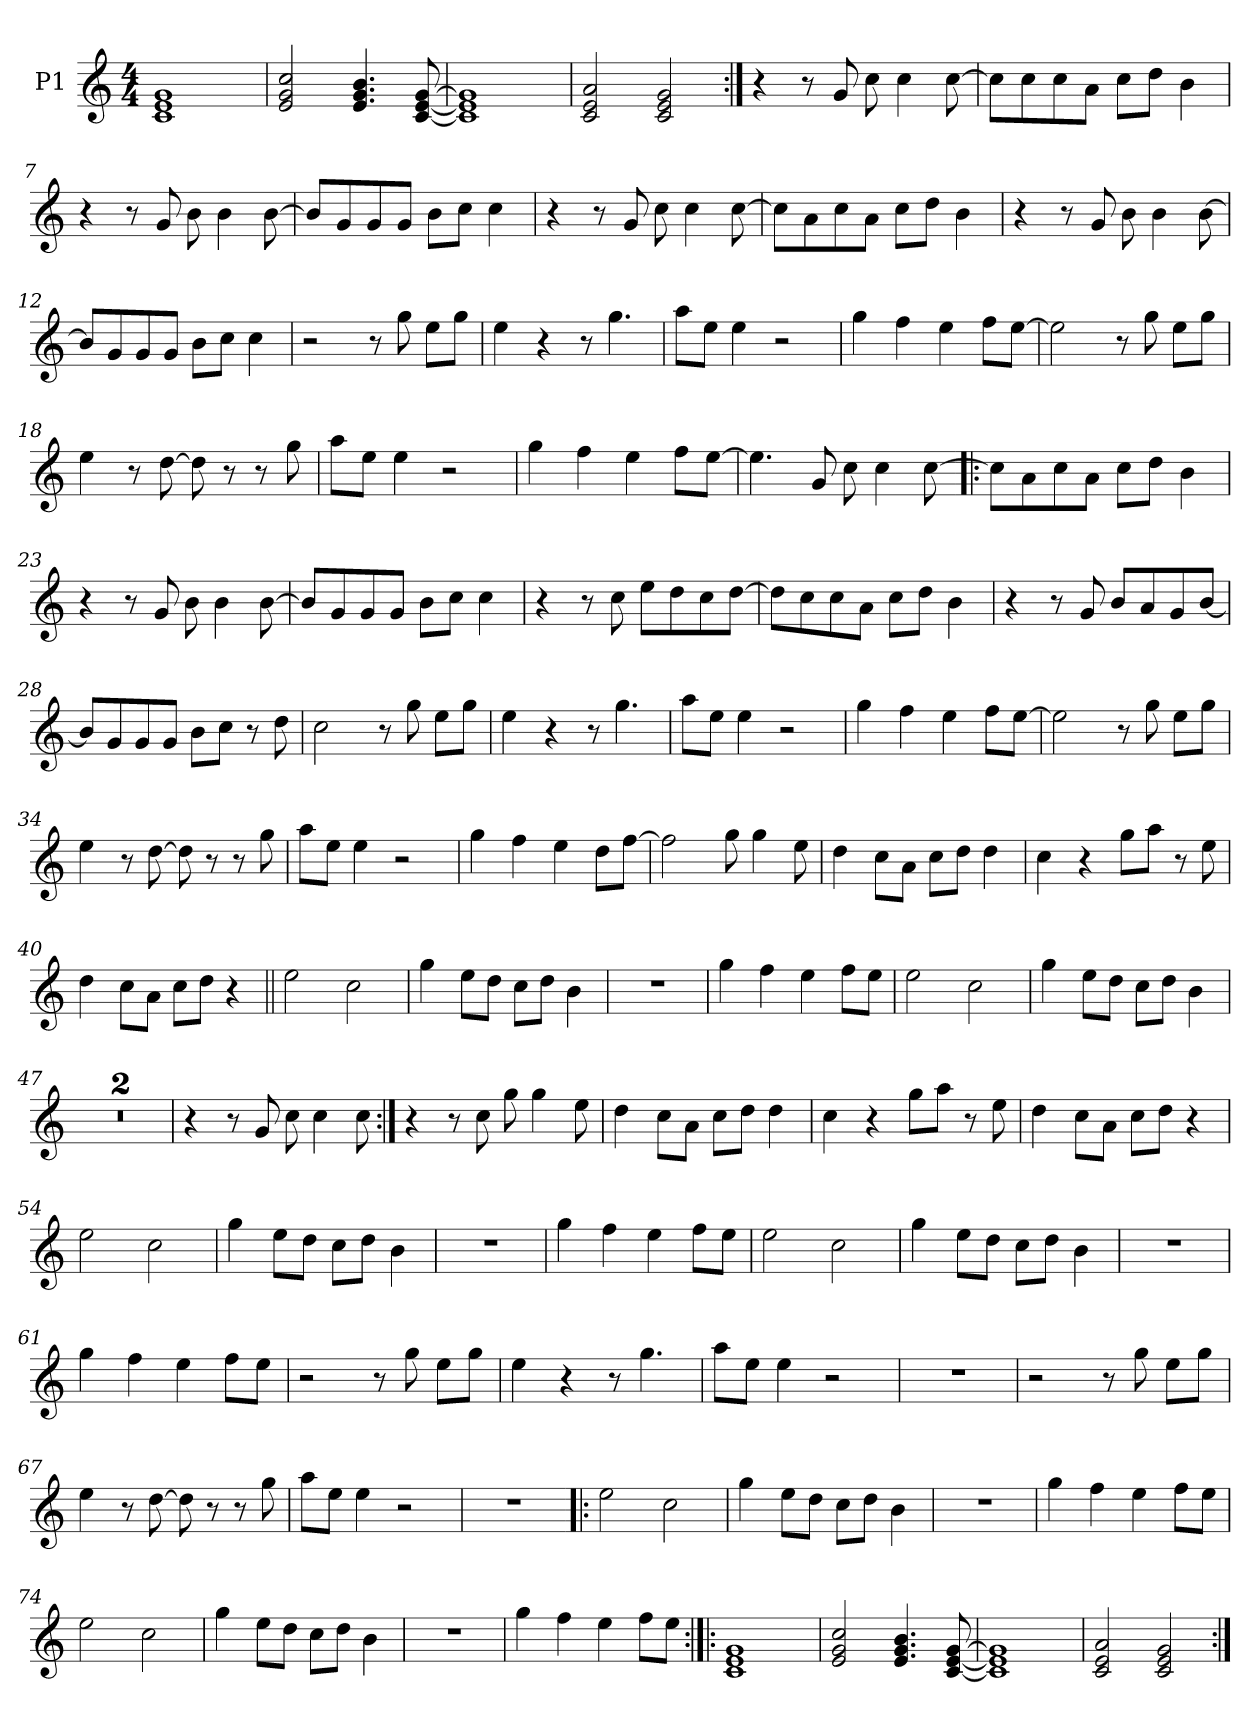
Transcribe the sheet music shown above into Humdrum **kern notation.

**kern
*part1
*staff1
*I"P1
*clefG2
*k[]
*M4/4
*MM117
=1
1c 1e 1g
=2
2e/ 2g/ 2cc/
4.e/ 4.g/ 4.b/
[<8c/ [<8e/ [>8g/
=3
1c] 1e] 1g]
=4
2c/ 2e/ 2a/
2c/ 2e/ 2g/
=5:|!
4r
8r
8g/
8cc\
4cc\
[>8cc\
=6
8cc\L]
8cc\
8cc\
8a\J
8cc\L
8dd\J
4b\
!!LO:LB:g=z
=7
4r
8r
8g/
8b\
4b\
[>8b\
=8
8b/L]
8g/
8g/
8g/J
8b\L
8cc\J
4cc\
=9
4r
8r
8g/
8cc\
4cc\
[>8cc\
=10
8cc\L]
8a\
8cc\
8a\J
8cc\L
8dd\J
4b\
=11
4r
8r
8g/
8b\
4b\
[>8b\
!!LO:LB:g=z
=12
8b/L]
8g/
8g/
8g/J
8b\L
8cc\J
4cc\
=13
2r
8r
8gg\
8ee\L
8gg\J
=14
4ee\
4r
8r
4.gg\
=15
8aa\L
8ee\J
4ee\
2r
=16
4gg\
4ff\
4ee\
8ff\L
[>8ee\J
!!LO:LB:g=z
=17
2ee\]
8r
8gg\
8ee\L
8gg\J
=18
4ee\
8r
[>8dd\
8dd\]
8r
8r
8gg\
=19
8aa\L
8ee\J
4ee\
2r
=20
4gg\
4ff\
4ee\
8ff\L
[>8ee\J
=21
4.ee\]
8g/
8cc\
4cc\
[>8cc\
!!LO:LB:g=z
=22!|:
8cc\L]
8a\
8cc\
8a\J
8cc\L
8dd\J
4b\
=23
4r
8r
8g/
8b\
4b\
[>8b\
=24
8b/L]
8g/
8g/
8g/J
8b\L
8cc\J
4cc\
=25
4r
8r
8cc\
8ee\L
8dd\
8cc\
[>8dd\J
=26
8dd\L]
8cc\
8cc\
8a\J
8cc\L
8dd\J
4b\
!!LO:LB:g=z
=27
4r
8r
8g/
8b/L
8a/
8g/
[<8b/J
=28
8b/L]
8g/
8g/
8g/J
8b\L
8cc\J
8r
8dd\
=29
2cc\
8r
8gg\
8ee\L
8gg\J
=30
4ee\
4r
8r
4.gg\
=31
8aa\L
8ee\J
4ee\
2r
!!LO:LB:g=z
=32
4gg\
4ff\
4ee\
8ff\L
[>8ee\J
=33
2ee\]
8r
8gg\
8ee\L
8gg\J
=34
4ee\
8r
[>8dd\
8dd\]
8r
8r
8gg\
=35
8aa\L
8ee\J
4ee\
2r
=36
4gg\
4ff\
4ee\
8dd\L
[>8ff\J
!!LO:LB:g=z
=37
2ff\]
8gg\
4gg\
8ee\
=38
4dd\
8cc\L
8a\J
8cc\L
8dd\J
4dd\
=39
4cc\
4r
8gg\L
8aa\J
8r
8ee\
=40
4dd\
8cc\L
8a\J
8cc\L
8dd\J
4r
=41||
2ee\
2cc\
!!LO:LB:g=z
=42
4gg\
8ee\L
8dd\J
8cc\L
8dd\J
4b\
=43
1r
=44
4gg\
4ff\
4ee\
8ff\L
8ee\J
=45
2ee\
2cc\
=46
4gg\
8ee\L
8dd\J
8cc\L
8dd\J
4b\
=47
1r
=48
1r
!!LO:LB:g=z
=49
4r
8r
8g/
8cc\
4cc\
8cc\
=50:|!
4r
8r
8cc\
8gg\
4gg\
8ee\
=51
4dd\
8cc\L
8a\J
8cc\L
8dd\J
4dd\
=52
4cc\
4r
8gg\L
8aa\J
8r
8ee\
=53
4dd\
8cc\L
8a\J
8cc\L
8dd\J
4r
!!LO:PB:g=z
=54
2ee\
2cc\
=55
4gg\
8ee\L
8dd\J
8cc\L
8dd\J
4b\
=56
1r
=57
4gg\
4ff\
4ee\
8ff\L
8ee\J
=58
2ee\
2cc\
=59
4gg\
8ee\L
8dd\J
8cc\L
8dd\J
4b\
=60
1r
!!LO:LB:g=z
=61
4gg\
4ff\
4ee\
8ff\L
8ee\J
=62
2r
8r
8gg\
8ee\L
8gg\J
=63
4ee\
4r
8r
4.gg\
=64
8aa\L
8ee\J
4ee\
2r
=65
1r
=66
2r
8r
8gg\
8ee\L
8gg\J
!!LO:LB:g=z
=67
4ee\
8r
[>8dd\
8dd\]
8r
8r
8gg\
=68
8aa\L
8ee\J
4ee\
2r
=69
1r
=70!|:
2ee\
2cc\
=71
4gg\
8ee\L
8dd\J
8cc\L
8dd\J
4b\
=72
1r
!!LO:LB:g=z
=73
4gg\
4ff\
4ee\
8ff\L
8ee\J
=74
2ee\
2cc\
=75
4gg\
8ee\L
8dd\J
8cc\L
8dd\J
4b\
=76
1r
=77
4gg\
4ff\
4ee\
8ff\L
8ee\J
=78:|!|:
1c 1e 1g
=79
2e/ 2g/ 2cc/
4.e/ 4.g/ 4.b/
[<8c/ [<8e/ [>8g/
!!LO:LB:g=z
=80
1c] 1e] 1g]
=81
2c/ 2e/ 2a/
2c/ 2e/ 2g/
=:|!
*-
